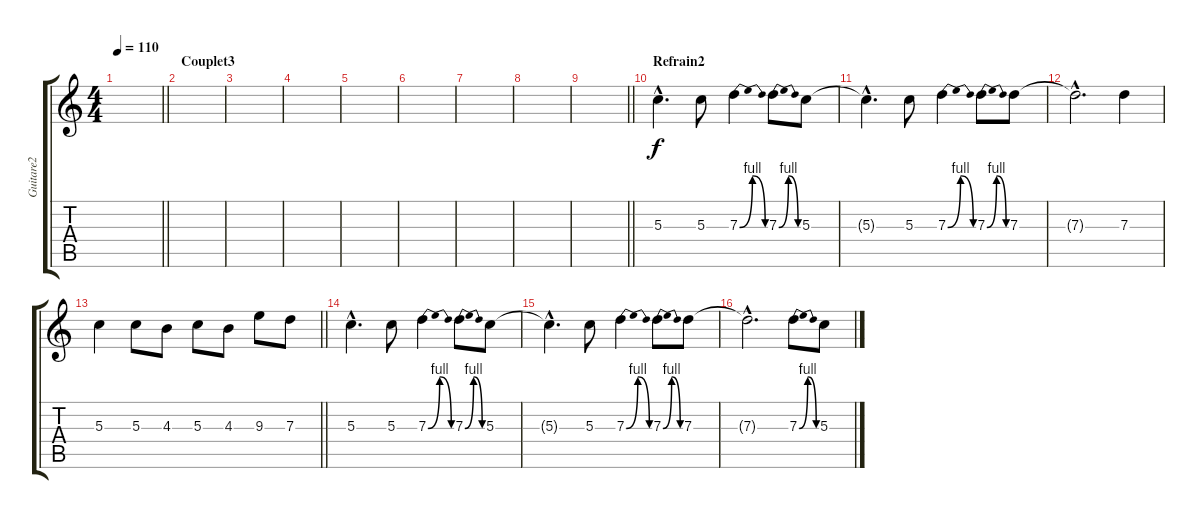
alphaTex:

\track ("Guitare2" "Guitare2") {instrument overdrivenguitar}
\staff {score tabs}
\tuning (E4 B3 G3 D3 A2 E2) {hide}
\ts (4 4)
\tempo 110
\clef g2
\barLineRight lightlight
\ks c
|
\section ("" "Couplet3")
|
|
|
|
|
|
|
\barLineRight lightlight
|
\section ("" "Refrain2")
5.3{hac}.4{d} 5.3.8 7.3{be (bendrelease 0 0 15 4 15 4 60 0)}.4 7.3{be (bendrelease 0 0 15 4 15 4 60 0)}.8 5.3.8 |
5.3{hac t}.4{d} 5.3.8 7.3{be (bendrelease 0 0 15 4 15 4 60 0)}.4 7.3{be (bendrelease 0 0 15 4 15 4 60 0)}.8 7.3.8 |
7.3{hac t}.2{d} 7.3.4 |
\barLineRight lightlight
5.3.4 5.3.8 4.3.8 5.3.8 4.3.8 9.3.8 7.3.8 |
5.3{hac}.4{d} 5.3.8 7.3{be (bendrelease 0 0 15 4 15 4 60 0)}.4 7.3{be (bendrelease 0 0 15 4 15 4 60 0)}.8 5.3.8 |
5.3{hac t}.4{d} 5.3.8 7.3{be (bendrelease 0 0 15 4 15 4 60 0)}.4 7.3{be (bendrelease 0 0 15 4 15 4 60 0)}.8 7.3.8 |
7.3{hac t}.2{d} 7.3{be (bendrelease 0 0 15 4 15 4 60 0)}.8 5.3.8
